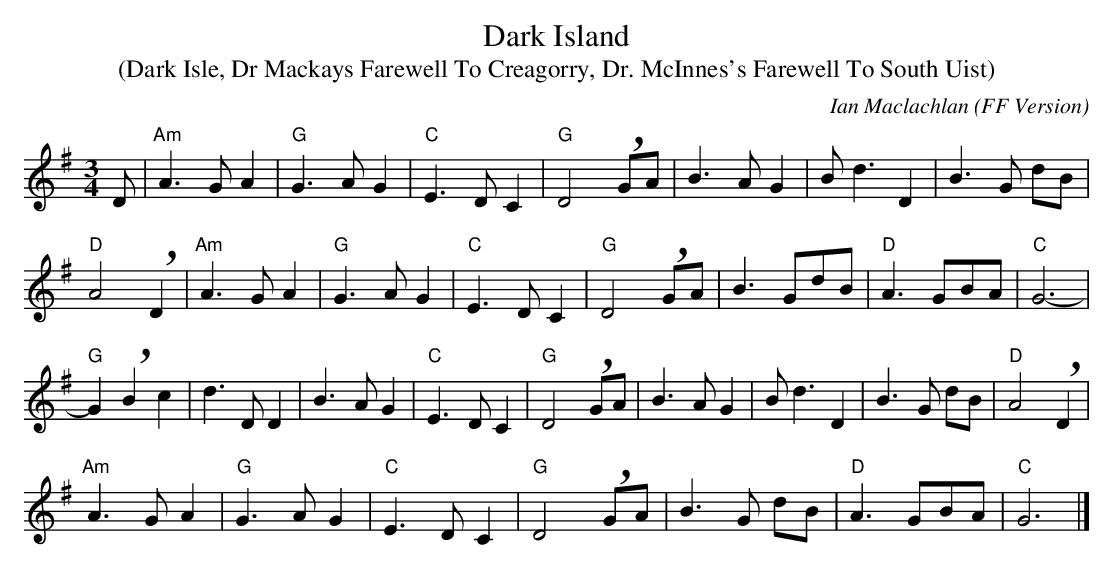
X:1
T: Dark Island
T: (Dark Isle, Dr Mackays Farewell To Creagorry, Dr. McInnes's Farewell To South Uist)
C:Ian Maclachlan
O: FF Version
M:3/4
L:1/8
K:Dmix (one sharp)
D | "Am"A3 G A2 | "G"G3 A G2 | "C"E3 D C2 | "G"D4 !breath! GA | B3 A G2 | B d3 D2 | B3 G dB |
"D"A4 !breath! D2 | "Am"A3 G A2 | "G"G3 A G2 | "C"E3 D C2 | "G"D4 !breath! GA | B3 GdB | "D"A3 GBA | "C"G6- |
"G"G2 !breath! B2c2 | d3 D D2 | B3 A G2 | "C"E3 DC2 | "G"D4 !breath! GA | B3 A G2 | B d3 D2 | B3 G dB | "D"A4 !breath! D2 |
"Am"A3 G A2 | "G"G3 A G2 | "C"E3 D C2 | "G"D4 !breath! GA | B3 G dB | "D"A3 GBA | "C"G6 |]
